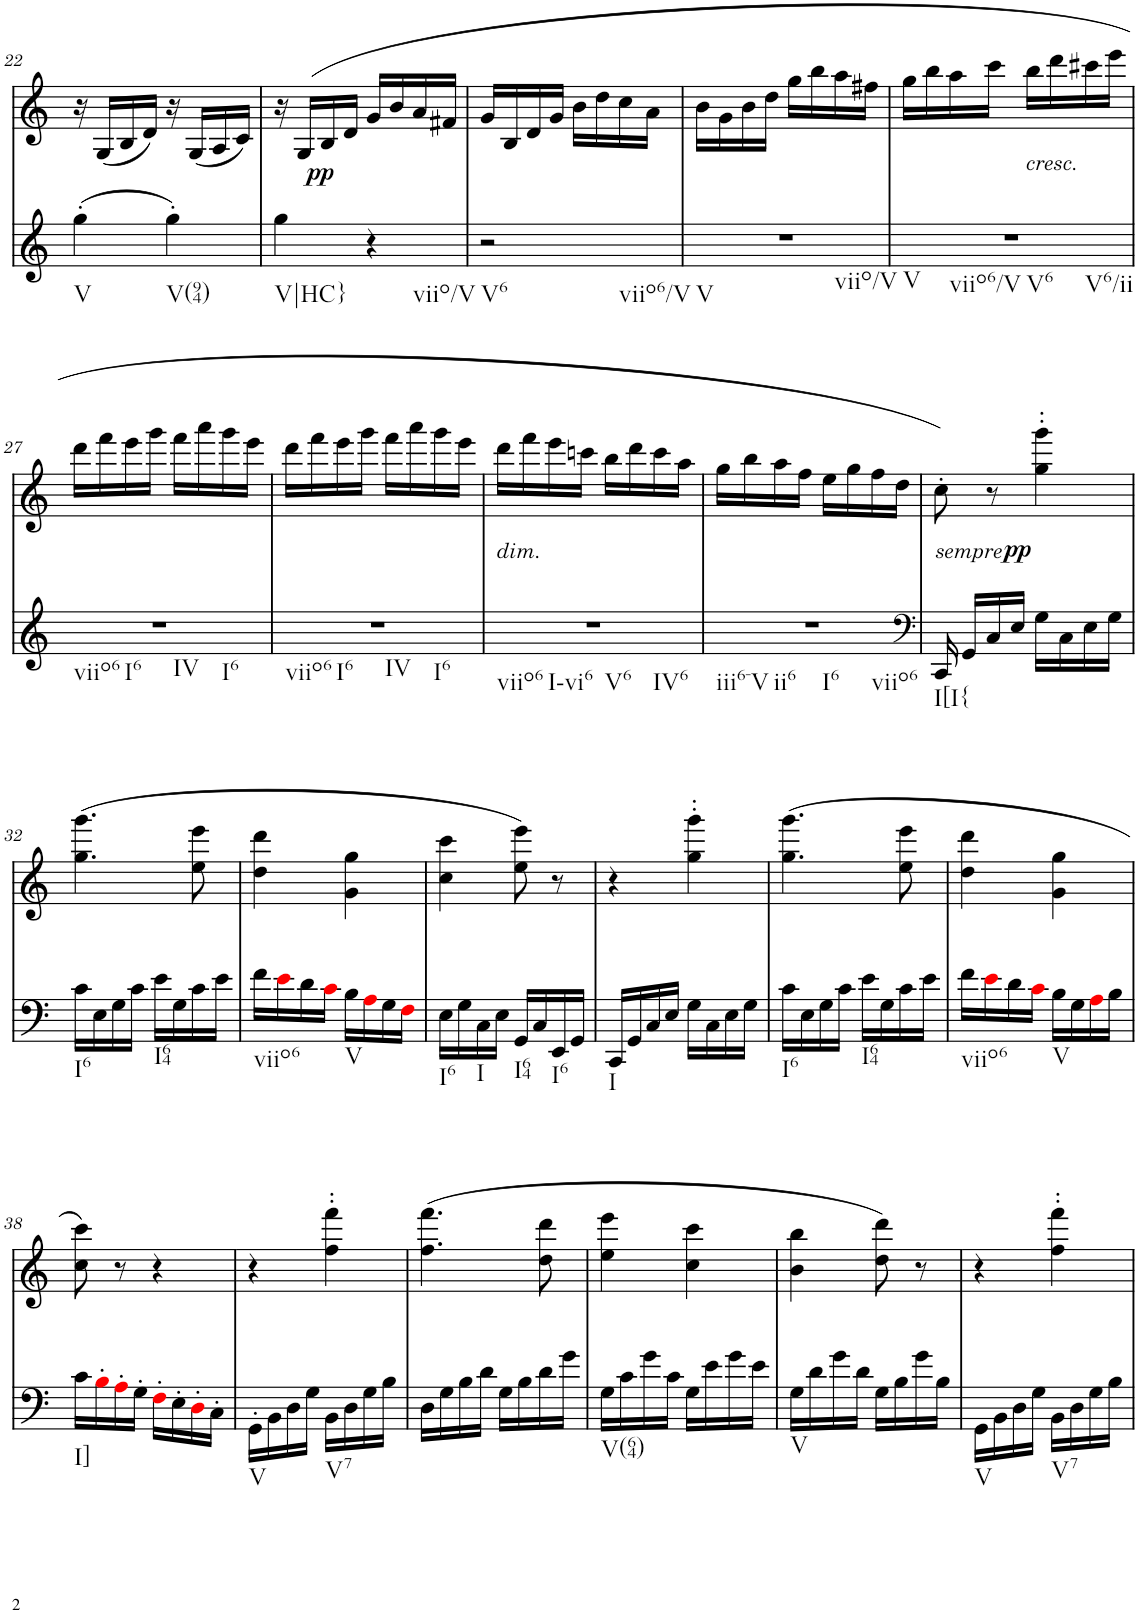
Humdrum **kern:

**kern	**dynam	**kern	**text	**dynam
*part2	*part2	*part1	*part1	*part1
*staff2	*staff2	*staff1	*staff1	*staff1
*I"piano	*	*I"piano	*	*
*I'Pno	*	*I'Pno	*	*
!!LO:PB:g=z
*clefG2	*	*clefG2	*	*
*k[]	*	*k[]	*	*
*M2/4	*	*M2/4	*	*
=22	=22	=22	=22	=22
!LO:TX:b:t=V	!	!	!	!
(4gg'\	.	16r	.	.
.	.	(16G/LL	.	.
.	.	16B/	.	.
.	.	16d/JJ)	.	.
!LO:TX:b:t=V(94)	!	!	!	!
4gg'\)	.	16r	.	.
.	.	(16G/LL	.	.
.	.	16A/	.	.
.	.	16c/JJ)	.	.
=23	=23	=23	=23	=23
!LO:TX:b:t=V|HC}	!	!	!	!
!	!LO:DY:a	!	!	!
4gg\	pp	16r	.	.
!	!	!	!LO:LY:b	!
.	.	(16G/LL	pp	.
.	.	16B/	.	.
.	.	16d/JJ	.	.
!LO:TX:b:t=viio/V	!	!	!	!
4r	.	16g/LL	.	.
.	.	16b/	.	.
.	.	16a/	.	.
.	.	16f#X/JJ	.	.
=24	=24	=24	=24	=24
!LO:TX:b:t=V6	!	!	!	!
!LO:TX:b:t=viio6/V	!	!	!	!
2r	.	16g/LL	.	.
.	.	16B/	.	.
.	.	16d/	.	.
.	.	16g/JJ	.	.
.	.	16b\LL	.	.
.	.	16dd\	.	.
.	.	16cc\	.	.
.	.	16a\JJ	.	.
=25	=25	=25	=25	=25
!LO:TX:b:t=V	!	!	!	!
!LO:TX:b:t=viio/V	!	!	!	!
2r	.	16b\LL	.	.
.	.	16g\	.	.
.	.	16b\	.	.
.	.	16dd\JJ	.	.
.	.	16gg\LL	.	.
.	.	16bb\	.	.
.	.	16aa\	.	.
.	.	16ff#X\JJ	.	.
=26	=26	=26	=26	=26
!LO:TX:b:t=V	!	!	!	!
!LO:TX:b:t=viio6/V	!	!	!	!
!LO:TX:b:t=V6	!	!	!	!
!LO:TX:b:t=V6/ii	!	!	!	!
!	!	!	!LO:LY:b	!
2r	.	16gg\LL	<	.
.	.	16bb\	.	.
.	.	16aa\	.	.
.	.	16ccc\JJ	.	.
!	!	!LO:TX:b:i:t=cresc.	!	!
.	.	16bb\LL	.	.
.	.	16ddd\	.	.
.	.	16ccc#X\	.	.
.	.	16eee\JJ	.	.
!!LO:LB:g=z
=27	=27	=27	=27	=27
!LO:TX:b:t=viio6	!	!	!	!
!LO:TX:b:t=I6	!	!	!	!
!LO:TX:b:t=IV	!	!	!	!
!LO:TX:b:t=I6	!	!	!	!
2r	.	16ddd\LL	.	.
.	.	16fff\	.	.
.	.	16eee\	.	.
.	.	16ggg\JJ	.	.
.	.	16fff\LL	.	.
.	.	16aaa\	.	.
.	.	16ggg\	.	.
.	.	16eee\JJ	.	.
=28	=28	=28	=28	=28
!LO:TX:b:t=viio6	!	!	!	!
!LO:TX:b:t=I6	!	!	!	!
!LO:TX:b:t=IV	!	!	!	!
!LO:TX:b:t=I6	!	!	!	!
2r	.	16ddd\LL	.	.
.	.	16fff\	.	.
.	.	16eee\	.	.
.	.	16ggg\JJ	.	.
.	.	16fff\LL	.	.
.	.	16aaa\	.	.
.	.	16ggg\	.	.
.	.	16eee\JJ	.	.
=29	=29	=29	=29	=29
!	!	!LO:TX:b:i:t=dim.	!	!
!LO:TX:b:t=viio6	!	!	!	!
!LO:TX:b:t=I-vi6	!	!	!	!
!LO:TX:b:t=V6	!	!	!	!
!LO:TX:b:t=IV6	!	!	!	!
!	!	!	!LO:LY:b	!
2r	.	16ddd\LL	>	.
.	.	16fff\	.	.
.	.	16eee\	.	.
.	.	16cccn\JJ	.	.
.	.	16bb\LL	.	.
.	.	16ddd\	.	.
.	.	16ccc\	.	.
.	.	16aa\JJ	.	.
=30	=30	=30	=30	=30
!LO:TX:b:t=iii6-V	!	!	!	!
!LO:TX:b:t=ii6	!	!	!	!
!LO:TX:b:t=I6	!	!	!	!
!LO:TX:b:t=viio6	!	!	!	!
2r	.	16gg\LL	.	.
.	.	16bb\	.	.
.	.	16aa\	.	.
.	.	16ff\JJ	.	.
.	.	16ee\LL	.	.
.	.	16gg\	.	.
.	.	16ff\	.	.
.	.	16dd\JJ	.	.
=31	=31	=31	=31	=31
*clefF4	*	*	*	*
!LO:TX:b:t=I[I{	!	!	!	!
!	!	!	!LO:LY:b	!LO:DY:b
16CC/	.	8cc'\)	pp	other-dynamics
16GG/LL	.	.	.	.
!	!	!	!	!LO:DY:b
16C/	.	8r	.	pp
16E/JJ	.	.	.	.
16G\LL	.	4gg\' 4ggg\'	.	.
16C\	.	.	.	.
16E\	.	.	.	.
16G\JJ	.	.	.	.
!!LO:LB:g=z
=32	=32	=32	=32	=32
!LO:TX:b:t=I6	!	!	!	!
16c\LL	.	(4.gg\ 4.ggg\	.	.
16E\	.	.	.	.
16G\	.	.	.	.
16c\JJ	.	.	.	.
!LO:TX:b:t=I64	!	!	!	!
16e\LL	.	.	.	.
16G\	.	.	.	.
16c\	.	8ee\ 8eee\	.	.
16e\JJ	.	.	.	.
=33	=33	=33	=33	=33
!LO:TX:b:t=viio6	!	!	!	!
16f\LL	.	4dd\ 4ddd\	.	.
16ei\	.	.	.	.
16d\	.	.	.	.
16ci\JJ	.	.	.	.
!LO:TX:b:t=V	!	!	!	!
16B\LL	.	4g\ 4gg\	.	.
16Ai\	.	.	.	.
16G\	.	.	.	.
16Fi\JJ	.	.	.	.
=34	=34	=34	=34	=34
!LO:TX:b:t=I6	!	!	!	!
16E\LL	.	4cc\ 4ccc\	.	.
16G\	.	.	.	.
!LO:TX:b:t=I	!	!	!	!
16C\	.	.	.	.
16E\JJ	.	.	.	.
!LO:TX:b:t=I64	!	!	!	!
16GG/LL	.	8ee\ 8eee\)	.	.
16C/	.	.	.	.
!LO:TX:b:t=I6	!	!	!	!
16EE/	.	8r	.	.
16GG/JJ	.	.	.	.
=35	=35	=35	=35	=35
!LO:TX:b:t=I	!	!	!	!
16CC/LL	.	4r	.	.
16GG/	.	.	.	.
16C/	.	.	.	.
16E/JJ	.	.	.	.
16G\LL	.	4gg\' 4ggg\'	.	.
16C\	.	.	.	.
16E\	.	.	.	.
16G\JJ	.	.	.	.
=36	=36	=36	=36	=36
!LO:TX:b:t=I6	!	!	!	!
16c\LL	.	(4.gg\ 4.ggg\	.	.
16E\	.	.	.	.
16G\	.	.	.	.
16c\JJ	.	.	.	.
!LO:TX:b:t=I64	!	!	!	!
16e\LL	.	.	.	.
16G\	.	.	.	.
16c\	.	8ee\ 8eee\	.	.
16e\JJ	.	.	.	.
=37	=37	=37	=37	=37
!LO:TX:b:t=viio6	!	!	!	!
16f\LL	.	4dd\ 4ddd\	.	.
16ei\	.	.	.	.
16d\	.	.	.	.
16ci\JJ	.	.	.	.
!LO:TX:b:t=V	!	!	!	!
16B\LL	.	4g\ 4gg\	.	.
16G\	.	.	.	.
16Ai\	.	.	.	.
16B\JJ	.	.	.	.
!!LO:LB:g=z
=38	=38	=38	=38	=38
!LO:TX:b:t=I]	!	!	!	!
16c\LL	.	8cc\ 8ccc\)	.	.
16B'i\	.	.	.	.
16A'i\	.	8r	.	.
16G'\JJ	.	.	.	.
16F'i\LL	.	4r	.	.
16E'\	.	.	.	.
16D'i\	.	.	.	.
16C'\JJ	.	.	.	.
=39	=39	=39	=39	=39
!LO:TX:b:t=V	!	!	!	!
16GG'\LL	.	4r	.	.
16BB\	.	.	.	.
16D\	.	.	.	.
16G\JJ	.	.	.	.
!LO:TX:b:t=V7	!	!	!	!
16BB\LL	.	4ff\' 4fff\'	.	.
16D\	.	.	.	.
16G\	.	.	.	.
16B\JJ	.	.	.	.
=40	=40	=40	=40	=40
16D\LL	.	(4.ff\ 4.fff\	.	.
16G\	.	.	.	.
16B\	.	.	.	.
16d\JJ	.	.	.	.
16G\LL	.	.	.	.
16B\	.	.	.	.
16d\	.	8dd\ 8ddd\	.	.
16g\JJ	.	.	.	.
=41	=41	=41	=41	=41
!LO:TX:b:t=V(64)	!	!	!	!
16G\LL	.	4ee\ 4eee\	.	.
16c\	.	.	.	.
16g\	.	.	.	.
16c\JJ	.	.	.	.
16G\LL	.	4cc\ 4ccc\	.	.
16e\	.	.	.	.
16g\	.	.	.	.
16e\JJ	.	.	.	.
=42	=42	=42	=42	=42
!LO:TX:b:t=V	!	!	!	!
16G\LL	.	4b\ 4bb\	.	.
16d\	.	.	.	.
16g\	.	.	.	.
16d\JJ	.	.	.	.
16G\LL	.	8dd\ 8ddd\)	.	.
16B\	.	.	.	.
16g\	.	8r	.	.
16B\JJ	.	.	.	.
=43	=43	=43	=43	=43
!LO:TX:b:t=V	!	!	!	!
16GG\LL	.	4r	.	.
16BB\	.	.	.	.
16D\	.	.	.	.
16G\JJ	.	.	.	.
!LO:TX:b:t=V7	!	!	!	!
16BB\LL	.	4ff\' 4fff\'	.	.
16D\	.	.	.	.
16G\	.	.	.	.
16B\JJ	.	.	.	.
=	=	=	=	=
*-	*-	*-	*-	*-
